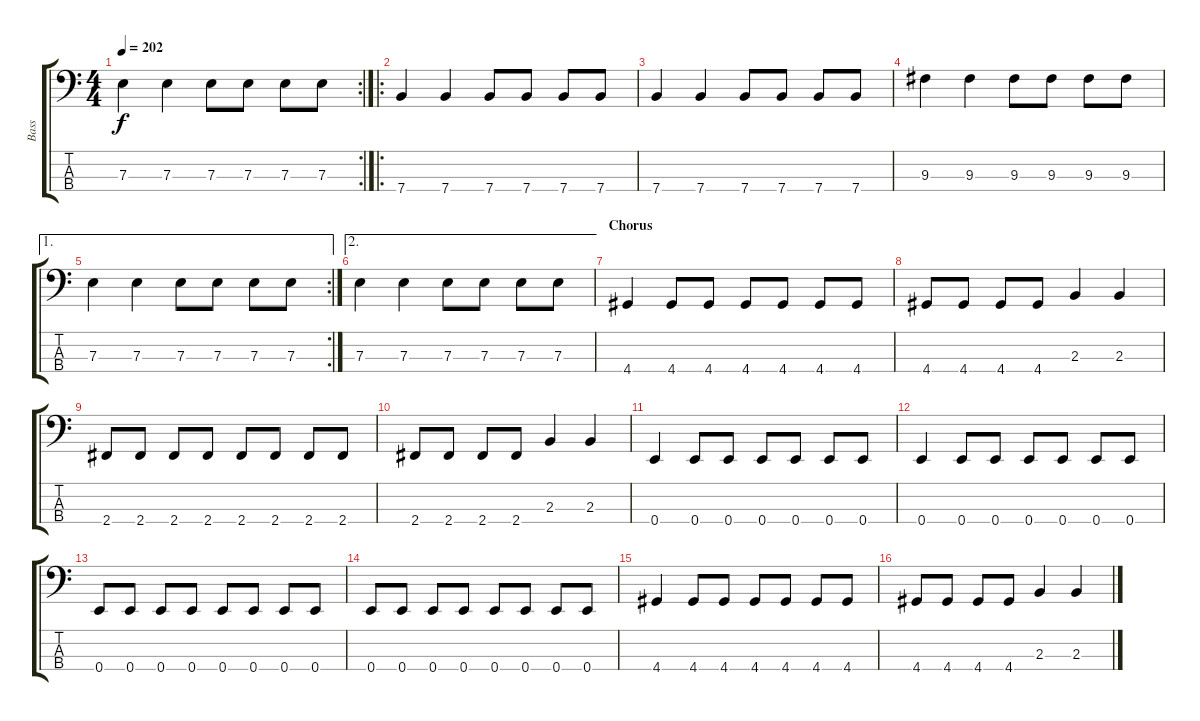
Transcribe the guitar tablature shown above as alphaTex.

\track ("Bass" "Bass") {instrument slapbass2}
\staff {score tabs}
\tuning (G2 D2 A1 E1) {hide}
\rc 2
\ts (4 4)
\tempo 202
\clef f4
\ks c
7.3.4{dy f} 7.3.4 7.3.8 7.3.8 7.3.8 7.3.8 |
\ro
7.4.4 7.4.4 7.4.8 7.4.8 7.4.8 7.4.8 |
7.4.4 7.4.4 7.4.8 7.4.8 7.4.8 7.4.8 |
9.3.4 9.3.4 9.3.8 9.3.8 9.3.8 9.3.8 |
\ae 1
\rc 2
7.3.4 7.3.4 7.3.8 7.3.8 7.3.8 7.3.8 |
\ae 2
7.3.4 7.3.4 7.3.8 7.3.8 7.3.8 7.3.8 |
\section ("" "Chorus")
4.4.4 4.4.8 4.4.8 4.4.8 4.4.8 4.4.8 4.4.8 |
4.4.8 4.4.8 4.4.8 4.4.8 2.3.4 2.3.4 |
2.4.8 2.4.8 2.4.8 2.4.8 2.4.8 2.4.8 2.4.8 2.4.8 |
2.4.8 2.4.8 2.4.8 2.4.8 2.3.4 2.3.4 |
0.4.4 0.4.8 0.4.8 0.4.8 0.4.8 0.4.8 0.4.8 |
0.4.4 0.4.8 0.4.8 0.4.8 0.4.8 0.4.8 0.4.8 |
0.4.8 0.4.8 0.4.8 0.4.8 0.4.8 0.4.8 0.4.8 0.4.8 |
0.4.8 0.4.8 0.4.8 0.4.8 0.4.8 0.4.8 0.4.8 0.4.8 |
4.4.4 4.4.8 4.4.8 4.4.8 4.4.8 4.4.8 4.4.8 |
4.4.8 4.4.8 4.4.8 4.4.8 2.3.4 2.3.4
